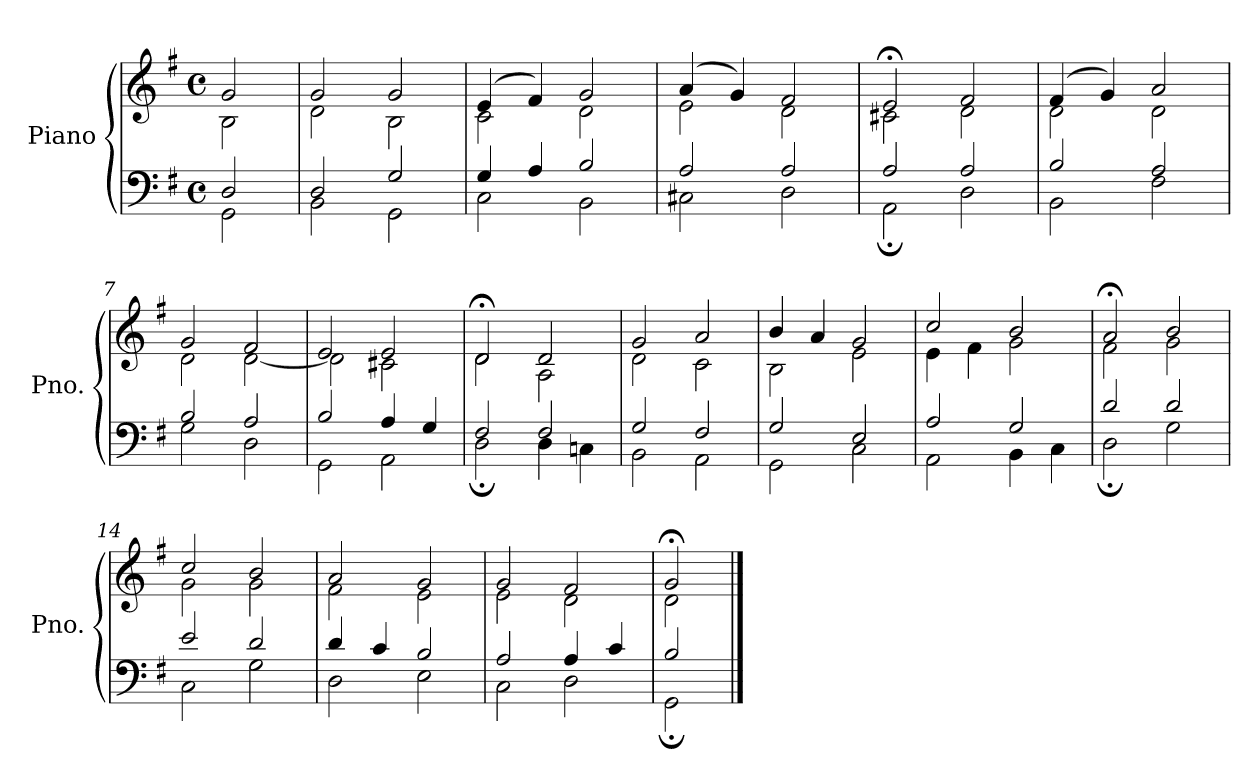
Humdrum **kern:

**kern	**kern
*part1	*part1
*staff2	*staff1
*I"Piano	*
*I'Pno.	*
*clefF4	*clefG2
*k[f#]	*k[f#]
*M4/4	*M4/4
*met(c)	*met(c)
=1	=1
*^	*^
2D/	2GG\	2g/	2B\
=2	=2	=2	=2
2D/	2BB\	2g/	2d\
2G/	2GG\	2g/	2B\
=3	=3	=3	=3
4G/	2C\	(4e/	2c\
4A/	.	4f#/)	.
2B/	2BB\	2g/	2d\
=4	=4	=4	=4
2A/	2C#X\	(4a/	2e\
.	.	4g/)	.
2A/	2D\	2f#/	2d\
=5	=5	=5	=5
2A/	2AA;\	2e;</	2c#X\
2A/	2D\	2f#/	2d\
=6	=6	=6	=6
2B/	2BB\	(4f#/	2d\
.	.	4g/)	.
2A/	2F#\	2a/	2d\
=7	=7	=7	=7
2B/	2G\	2g/	2d\
2A/	2D\	2f#/	[2d\
=8	=8	=8	=8
2B/	2GG\	2e/	2d\]
4A/	2AA\	2e/	2c#X\
4G/	.	.	.
=9	=9	=9	=9
2F#/	2D;\	2d;</	2d\
2F#/	4D\	2d/	2A\
.	4Cn\	.	.
!!LO:LB:g=z	!!
=10	=10	=10	=10
2G/	2BB\	2g/	2d\
2F#/	2AA\	2a/	2c\
=11	=11	=11	=11
2G/	2GG\	4b/	2B\
.	.	4a/	.
2E/	2C\	2g/	2e\
=12	=12	=12	=12
2A/	2AA\	2cc/	4e\
.	.	.	4f#\
2G/	4BB\	2b/	2g\
.	4C\	.	.
=13	=13	=13	=13
2d/	2D;\	2a;</	2f#\
2d/	2G\	2b/	2g\
=14	=14	=14	=14
2e/	2C\	2cc/	2g\
2d/	2G\	2b/	2g\
=15	=15	=15	=15
4d/	2D\	2a/	2f#\
4c/	.	.	.
2B/	2E\	2g/	2e\
=16	=16	=16	=16
2A/	2C\	2g/	2e\
4A/	2D\	2f#/	2d\
4c/	.	.	.
=17	=17	=17	=17
2B/	2GG;\	2g;</	2d\
*v	*v	*	*
*	*v	*v
==	==
*-	*-
